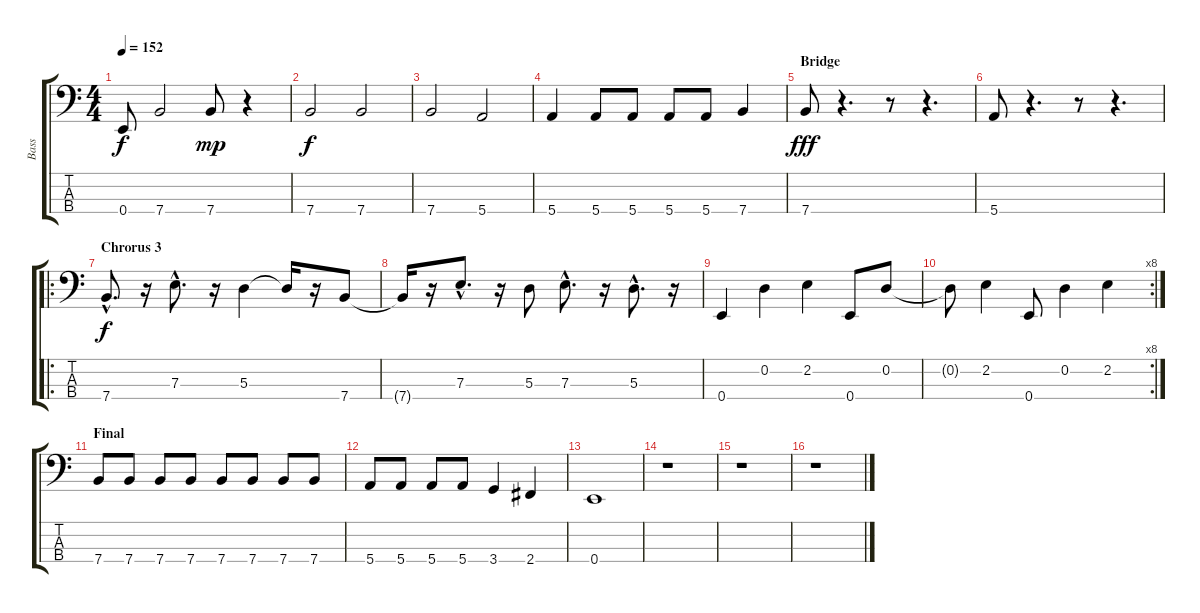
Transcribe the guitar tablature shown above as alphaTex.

\track ("Bass" "Bass") {instrument electricbassfinger}
\staff {score tabs}
\tuning (G2 D2 A1 E1) {hide}
\ts (4 4)
\tempo 152
\clef f4
\ks c
0.4.8{dy f} 7.4.2 7.4.8{dy mp} r.4 |
7.4.2{dy f} 7.4.2 |
7.4.2 5.4.2 |
5.4.4 5.4.8 5.4.8 5.4.8 5.4.8 7.4.4 |
\section ("" "Bridge")
7.4.8{dy fff} r.4{d} r.8 r.4{d} |
5.4.8 r.4{d} r.8 r.4{d} |
\ro
\section ("" "Chrorus 3")
7.4{hac}.8{d dy f} r.16 7.3{hac}.8{d} r.16 5.3.4 5.3{t}.16 r.16 7.4.8 |
7.4{t}.16 r.16 7.3{hac}.8{d} r.16 5.3.8 7.3{hac}.8{d} r.16 5.3{hac}.8{d} r.16 |
0.4.4 0.2.4 2.2.4 0.4.8 0.2.8 |
\rc 8
0.2{t}.8 2.2.4 0.4.8 0.2.4 2.2.4 |
\section ("" "Final")
7.4.8 7.4.8 7.4.8 7.4.8 7.4.8 7.4.8 7.4.8 7.4.8 |
5.4.8 5.4.8 5.4.8 5.4.8 3.4.4 2.4.4 |
0.4.1 |
r.1 |
r.1 |
r.1
